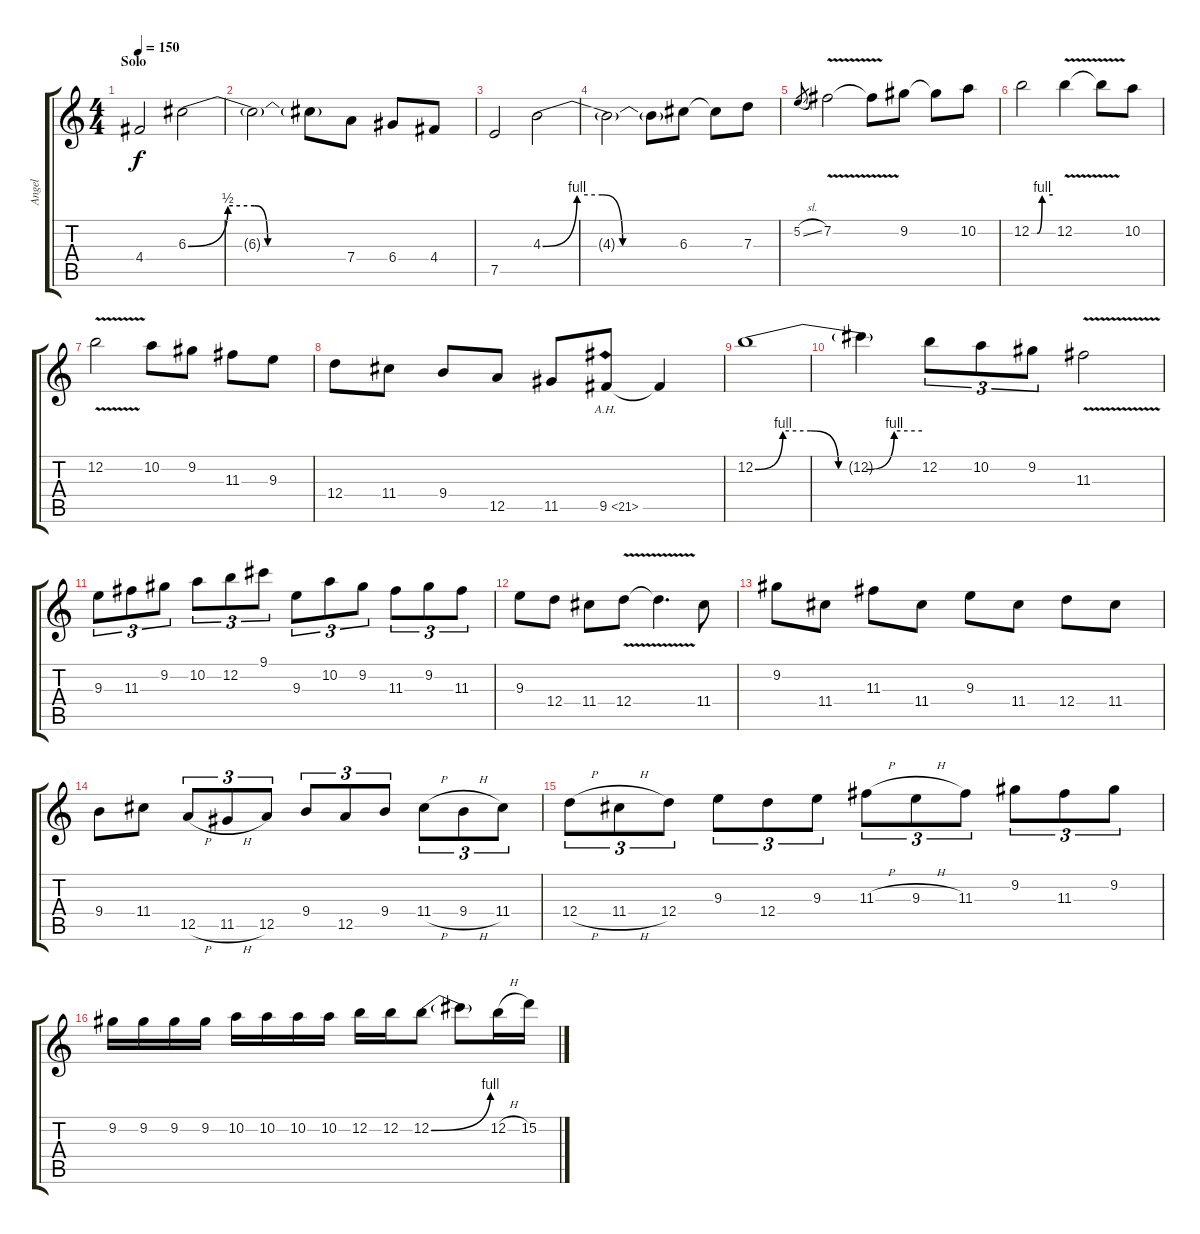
\track ("Angel" "Angel") {instrument distortionguitar}
\staff {score tabs}
\tuning (E4 B3 G3 D3 A2 E2) {hide}
\ts (4 4)
\section ("" "Solo")
\tempo 150
\clef g2
\ks c
4.4.2{dy f} 6.3{be (custom 0 0 15 2 25 2 30 0 60 0)}.2 |
6.3{t}.2 6.3{t}.8 7.4.8 6.4.8 4.4.8 |
7.5.2 4.3{be (custom 0 0 15 4 26 4 35 0 60 0)}.2 |
4.3{t}.2 4.3{t}.8 6.3.8 6.3{t}.8 7.3.8 |
5.2{sl}.8{gr} 7.2{v}.2 7.2{t}.8 9.2.8 9.2{t}.8 10.2.8 |
12.2{be (custom 0 0 16 0 30 4 60 4)}.2 12.2{v}.4 12.2{t}.8 10.2.8 |
12.2{v}.2 10.2.8 9.2.8 11.3.8 9.3.8 |
12.4.8 11.4.8 9.4.8 12.5.8 11.5.8 9.5{ah 12}.8 9.5{t}.4 |
12.2{be (custom 0 0 10 4 20 4 30 0 40 0 50 4 60 4)}.1 |
12.2{t}.4 12.2.8{tu (3 2)} 10.2.8{tu (3 2)} 9.2.8{tu (3 2)} 11.3{v}.2 |
9.3.8{tu (3 2)} 11.3.8{tu (3 2)} 9.2.8{tu (3 2)} 10.2.8{tu (3 2)} 12.2.8{tu (3 2)} 9.1.8{tu (3 2)} 9.3.8{tu (3 2)} 10.2.8{tu (3 2)} 9.2.8{tu (3 2)} 11.3.8{tu (3 2)} 9.2.8{tu (3 2)} 11.3.8{tu (3 2)} |
9.3.8 12.4.8 11.4.8 12.4{v}.8 12.4{t}.4{d} 11.4.8 |
9.2.8 11.4.8 11.3.8 11.4.8 9.3.8 11.4.8 12.4.8 11.4.8 |
9.4.8 11.4.8 12.5{h}.8{tu (3 2)} 11.5{h}.8{tu (3 2)} 12.5.8{tu (3 2)} 9.4.8{tu (3 2)} 12.5.8{tu (3 2)} 9.4.8{tu (3 2)} 11.4{h}.8{tu (3 2)} 9.4{h}.8{tu (3 2)} 11.4.8{tu (3 2)} |
12.4{h}.8{tu (3 2)} 11.4{h}.8{tu (3 2)} 12.4.8{tu (3 2)} 9.3.8{tu (3 2)} 12.4.8{tu (3 2)} 9.3.8{tu (3 2)} 11.3{h}.8{tu (3 2)} 9.3{h}.8{tu (3 2)} 11.3.8{tu (3 2)} 9.2.8{tu (3 2)} 11.3.8{tu (3 2)} 9.2.8{tu (3 2)} |
9.2.16 9.2.16 9.2.16 9.2.16 10.2.16 10.2.16 10.2.16 10.2.16 12.2.16 12.2.16 12.2{be (bend 0 0 60 4)}.8 12.2{t}.8 12.2{h}.16 15.2.16
